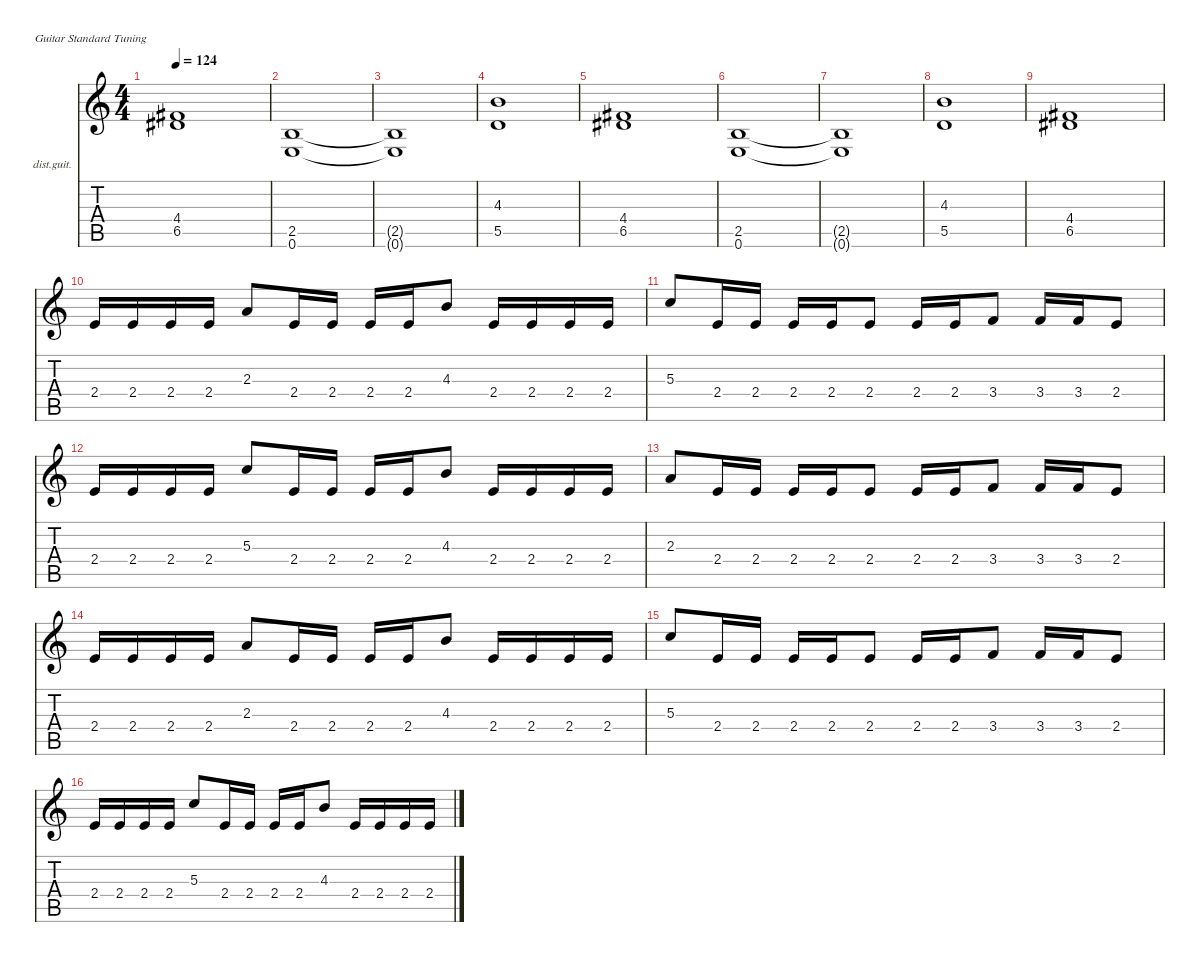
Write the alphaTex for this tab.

\defaultSystemsLayout 4
\hideDynamics
\bracketExtendMode nobrackets
\firstSystemTrackNameOrientation horizontal
\otherSystemsTrackNameOrientation horizontal
\track ("Lead Guitar" "dist.guit.") {instrument distortionguitar}
\staff {score tabs}
\tuning (E4 B3 G3 D3 A2 E2)
\ts (4 4)
\tempo 124
\clef g2
\ks c
(4.4{acc #} 6.5{acc #}).1{dy f} |
(2.5 0.6).1 |
(2.5{t} 0.6{t}).1 |
(4.3 5.5).1 |
(4.4{acc #} 6.5{acc #}).1 |
(2.5 0.6).1 |
(2.5{t} 0.6{t}).1 |
(4.3 5.5).1 |
(4.4{acc #} 6.5{acc #}).1 |
2.4.16 2.4.16 2.4.16 2.4.16 2.3.8 2.4.16 2.4.16 2.4.16 2.4.16 4.3.8 2.4.16 2.4.16 2.4.16 2.4.16 |
5.3.8 2.4.16 2.4.16 2.4.16 2.4.16 2.4.8 2.4.16 2.4.16 3.4.8 3.4.16 3.4.16 2.4.8 |
2.4.16 2.4.16 2.4.16 2.4.16 5.3.8 2.4.16 2.4.16 2.4.16 2.4.16 4.3.8 2.4.16 2.4.16 2.4.16 2.4.16 |
2.3.8 2.4.16 2.4.16 2.4.16 2.4.16 2.4.8 2.4.16 2.4.16 3.4.8 3.4.16 3.4.16 2.4.8 |
2.4.16 2.4.16 2.4.16 2.4.16 2.3.8 2.4.16 2.4.16 2.4.16 2.4.16 4.3.8 2.4.16 2.4.16 2.4.16 2.4.16 |
5.3.8 2.4.16 2.4.16 2.4.16 2.4.16 2.4.8 2.4.16 2.4.16 3.4.8 3.4.16 3.4.16 2.4.8 |
2.4.16 2.4.16 2.4.16 2.4.16 5.3.8 2.4.16 2.4.16 2.4.16 2.4.16 4.3.8 2.4.16 2.4.16 2.4.16 2.4.16
